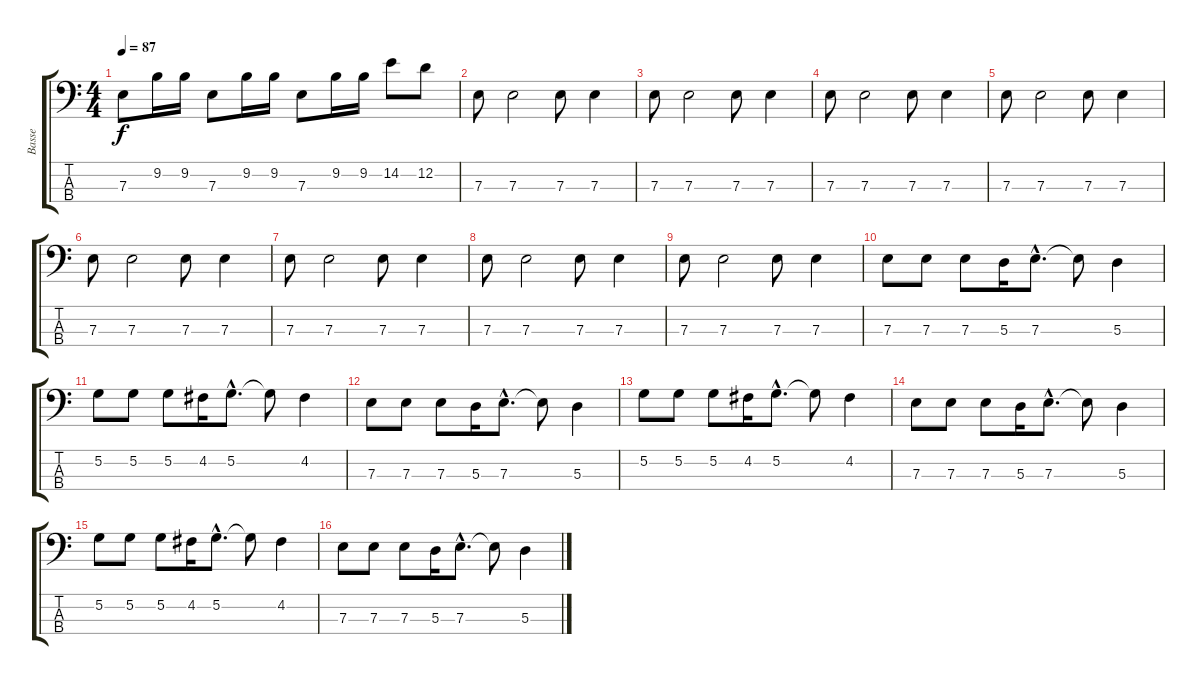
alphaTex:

\track ("Basse" "Basse") {instrument electricbassfinger}
\staff {score tabs}
\tuning (G2 D2 A1 E1) {hide}
\ts (4 4)
\tempo 87
\clef f4
\ks c
7.3.8{dy f} 9.2.16 9.2.16 7.3.8 9.2.16 9.2.16 7.3.8 9.2.16 9.2.16 14.2.8 12.2.8 |
7.3.8 7.3.2 7.3.8 7.3.4 |
7.3.8 7.3.2 7.3.8 7.3.4 |
7.3.8 7.3.2 7.3.8 7.3.4 |
7.3.8 7.3.2 7.3.8 7.3.4 |
7.3.8 7.3.2 7.3.8 7.3.4 |
7.3.8 7.3.2 7.3.8 7.3.4 |
7.3.8 7.3.2 7.3.8 7.3.4 |
7.3.8 7.3.2 7.3.8 7.3.4 |
7.3.8 7.3.8 7.3.8 5.3.16 7.3{hac}.8{d} 7.3{t}.8 5.3.4 |
5.2.8 5.2.8 5.2.8 4.2.16 5.2{hac}.8{d} 5.2{t}.8 4.2.4 |
7.3.8 7.3.8 7.3.8 5.3.16 7.3{hac}.8{d} 7.3{t}.8 5.3.4 |
5.2.8 5.2.8 5.2.8 4.2.16 5.2{hac}.8{d} 5.2{t}.8 4.2.4 |
7.3.8 7.3.8 7.3.8 5.3.16 7.3{hac}.8{d} 7.3{t}.8 5.3.4 |
5.2.8 5.2.8 5.2.8 4.2.16 5.2{hac}.8{d} 5.2{t}.8 4.2.4 |
7.3.8 7.3.8 7.3.8 5.3.16 7.3{hac}.8{d} 7.3{t}.8 5.3.4
